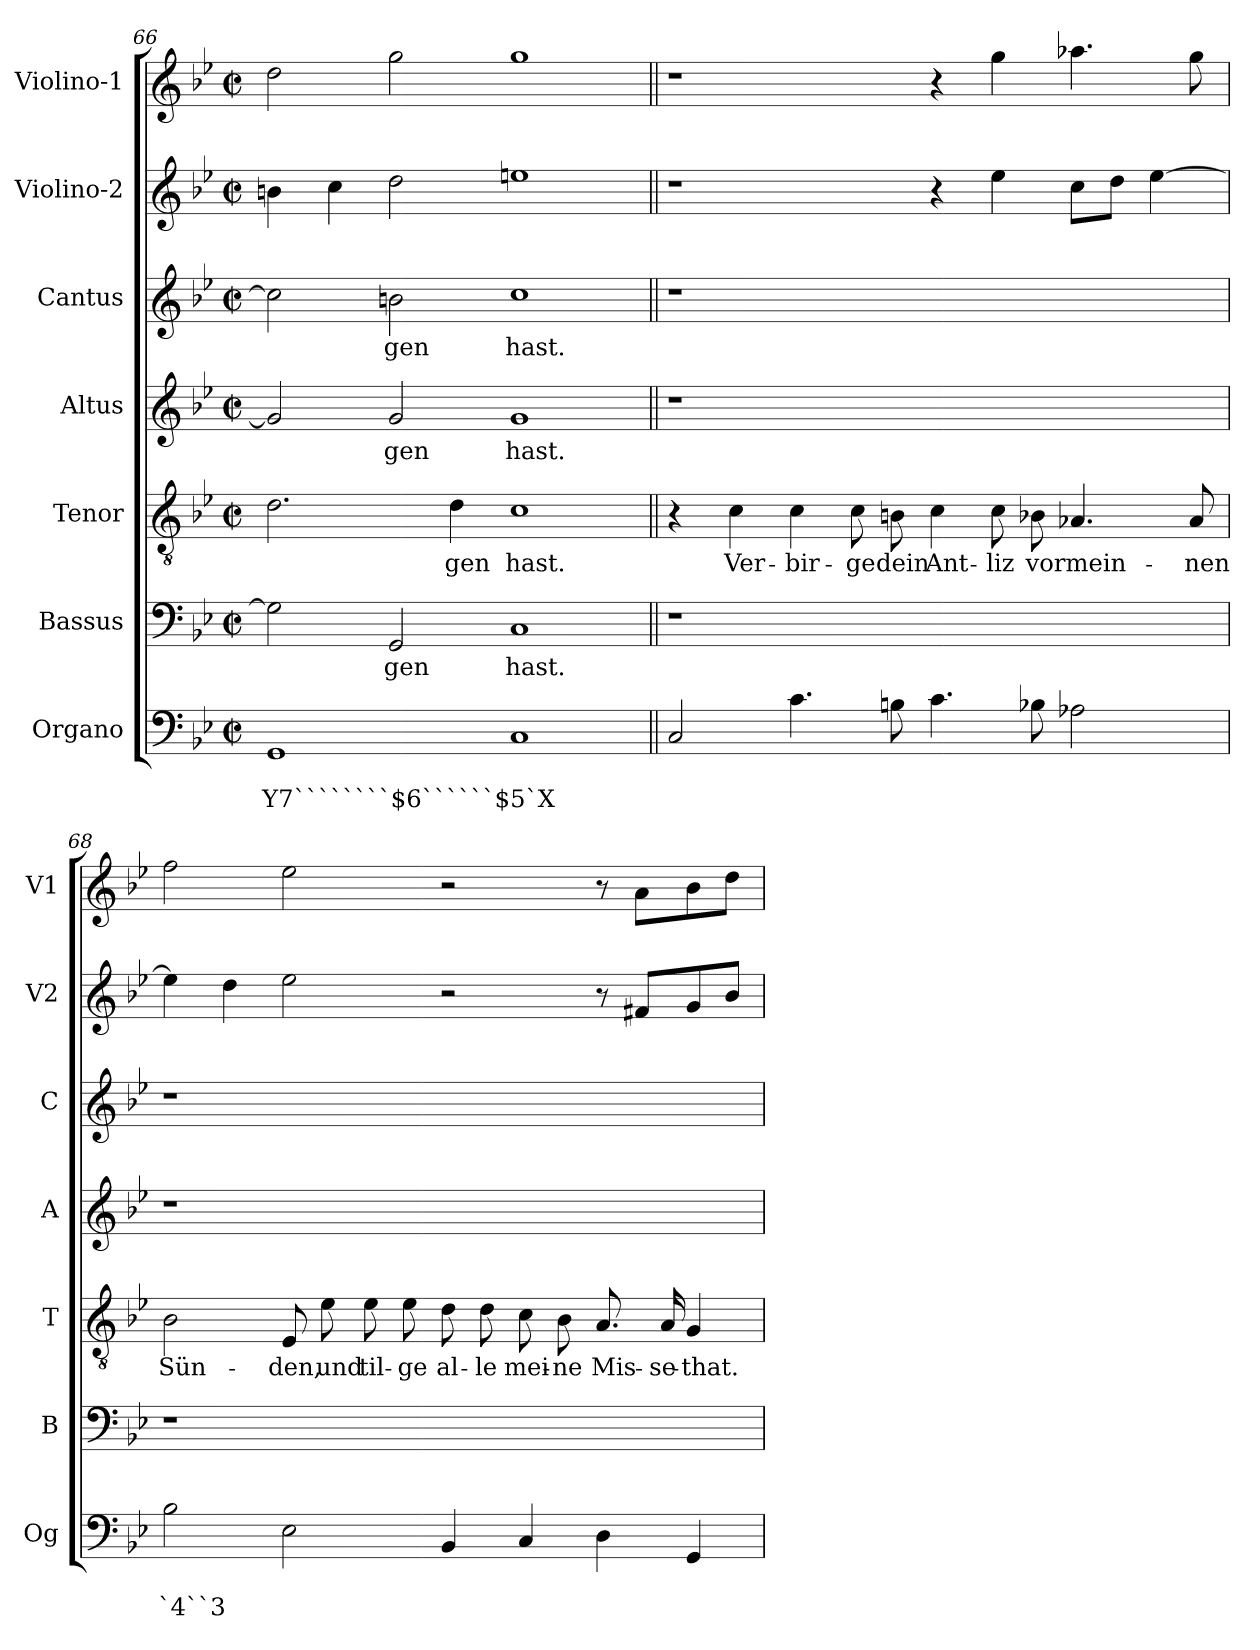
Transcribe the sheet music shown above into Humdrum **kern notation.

**kern	**text	**text	**kern	**text	**kern	**text	**kern	**text	**kern	**text	**kern	**kern
*part7	*part7	*part7	*part6	*part6	*part5	*part5	*part4	*part4	*part3	*part3	*part2	*part1
*staff7	*staff7	*staff7	*staff6	*staff6	*staff5	*staff5	*staff4	*staff4	*staff3	*staff3	*staff2	*staff1
*I"Organo	*	*	*I"Bassus	*	*I"Tenor	*	*I"Altus	*	*I"Cantus	*	*I"Violino-2	*I"Violino-1
*I'Og	*	*	*I'B	*	*I'T	*	*I'A	*	*I'C	*	*I'V2	*I'V1
*clefF4	*	*	*clefF4	*	*clefGv2	*	*clefG2	*	*clefG2	*	*clefG2	*clefG2
*k[b-e-]	*	*	*k[b-e-]	*	*k[b-e-]	*	*k[b-e-]	*	*k[b-e-]	*	*k[b-e-]	*k[b-e-]
*B-:	*	*	*B-:	*	*B-:	*	*B-:	*	*B-:	*	*B-:	*B-:
*M2/2	*	*	*M2/2	*	*M2/2	*	*M2/2	*	*M2/2	*	*M2/2	*M2/2
*met(c|)	*	*	*met(c|)	*	*met(c|)	*	*met(c|)	*	*met(c|)	*	*met(c|)	*met(c|)
=66	=66	=66	=66	=66	=66	=66	=66	=66	=66	=66	=66	=66
!	!	!LO:LY:b	!	!	!	!	!	!	!	!	!	!
1GG	.	Y7````````$6``````$5`X	2G\]	.	2.d\	.	2g/]	.	2cc\]	.	4bn\	2dd\
.	.	.	.	.	.	.	.	.	.	.	4cc\	.
!	!	!	!	!LO:LY:b	!	!	!	!	!	!	!	!
!	!	!	!	!	!	!	!	!LO:LY:b	!	!	!	!
!	!	!	!	!	!	!	!	!	!	!LO:LY:b	!	!
.	.	.	2GG/	-gen	.	.	2g/	-gen	2bn\	-gen	2dd\	2gg\
!	!	!	!	!	!	!LO:LY:b	!	!	!	!	!	!
.	.	.	.	.	4d\	-gen	.	.	.	.	.	.
!	!	!	!	!LO:LY:b	!	!	!	!	!	!	!	!
!	!	!	!	!	!	!LO:LY:b	!	!	!	!	!	!
!	!	!	!	!	!	!	!	!LO:LY:b	!	!	!	!
!	!	!	!	!	!	!	!	!	!	!LO:LY:b	!	!
1C	.	.	1C	hast.	1c	hast.	1g	hast.	1cc	hast.	1een	1gg
!!LO:LB:g=z
=67||	=67||	=67||	=67||	=67||	=67||	=67||	=67||	=67||	=67||	=67||	=67||	=67||
2C/	.	.	1r	.	4r	.	1r	.	1r	.	1r	1r
!	!	!	!	!	!	!LO:LY:b	!	!	!	!	!	!
.	.	.	.	.	4c\	Ver-	.	.	.	.	.	.
!	!	!	!	!	!	!LO:LY:b	!	!	!	!	!	!
4.c\	.	.	.	.	4c\	-bir-	.	.	.	.	.	.
!	!	!	!	!	!	!LO:LY:b	!	!	!	!	!	!
.	.	.	.	.	8c\	-ge	.	.	.	.	.	.
!	!	!	!	!	!	!LO:LY:b	!	!	!	!	!	!
8Bn\	.	.	.	.	8Bn\	dein	.	.	.	.	.	.
!	!	!	!	!	!	!LO:LY:b	!	!	!	!	!	!
4.c\	.	.	1ryy	.	4c\	Ant-	1ryy	.	1ryy	.	4r	4r
!	!	!	!	!	!	!LO:LY:b	!	!	!	!	!	!
.	.	.	.	.	8c\	-liz	.	.	.	.	4ee-\	4gg\
!	!	!	!	!	!	!LO:LY:b	!	!	!	!	!	!
8B-X\	.	.	.	.	8B-X\	vor	.	.	.	.	.	.
!	!	!	!	!	!	!LO:LY:b	!	!	!	!	!	!
2A-X\	.	.	.	.	4.A-X/	mein-	.	.	.	.	8cc\L	4.aa-X\
.	.	.	.	.	.	.	.	.	.	.	8dd\J	.
.	.	.	.	.	.	.	.	.	.	.	[4ee-\	.
!	!	!	!	!	!	!LO:LY:b	!	!	!	!	!	!
.	.	.	.	.	8A-/	-nen	.	.	.	.	.	8gg\
=68	=68	=68	=68	=68	=68	=68	=68	=68	=68	=68	=68	=68
!	!	!LO:LY:b	!	!	!	!	!	!	!	!	!	!
!	!	!	!	!	!	!LO:LY:b	!	!	!	!	!	!
2B-\	.	`4``3	1r	.	2B-\	Sün-	1r	.	1r	.	4ee-\]	2ff\
.	.	.	.	.	.	.	.	.	.	.	4dd\	.
!	!	!	!	!	!	!LO:LY:b	!	!	!	!	!	!
2E-\	.	.	.	.	8E-/	-den,	.	.	.	.	2ee-\	2ee-\
!	!	!	!	!	!	!LO:LY:b	!	!	!	!	!	!
.	.	.	.	.	8e-\	und	.	.	.	.	.	.
!	!	!	!	!	!	!LO:LY:b	!	!	!	!	!	!
.	.	.	.	.	8e-\	til-	.	.	.	.	.	.
!	!	!	!	!	!	!LO:LY:b	!	!	!	!	!	!
.	.	.	.	.	8e-\	-ge	.	.	.	.	.	.
!	!	!	!	!	!	!LO:LY:b	!	!	!	!	!	!
4BB-/	.	.	1ryy	.	8d\	al-	1ryy	.	1ryy	.	2r	2r
!	!	!	!	!	!	!LO:LY:b	!	!	!	!	!	!
.	.	.	.	.	8d\	-le	.	.	.	.	.	.
!	!	!	!	!	!	!LO:LY:b	!	!	!	!	!	!
4C/	.	.	.	.	8c\	mei-	.	.	.	.	.	.
!	!	!	!	!	!	!LO:LY:b	!	!	!	!	!	!
.	.	.	.	.	8B-\	-ne	.	.	.	.	.	.
!	!	!	!	!	!	!LO:LY:b	!	!	!	!	!	!
4D\	.	.	.	.	8.A/	Mis-	.	.	.	.	8r	8r
.	.	.	.	.	.	.	.	.	.	.	8f#X/L	8a\L
!	!	!	!	!	!	!LO:LY:b	!	!	!	!	!	!
.	.	.	.	.	16A/	-se-	.	.	.	.	.	.
!	!	!	!	!	!	!LO:LY:b	!	!	!	!	!	!
4GG/	.	.	.	.	4G/	-that.	.	.	.	.	8g/	8b-\
.	.	.	.	.	.	.	.	.	.	.	8b-/J	8dd\J
=	=	=	=	=	=	=	=	=	=	=	=	=
*-	*-	*-	*-	*-	*-	*-	*-	*-	*-	*-	*-	*-
